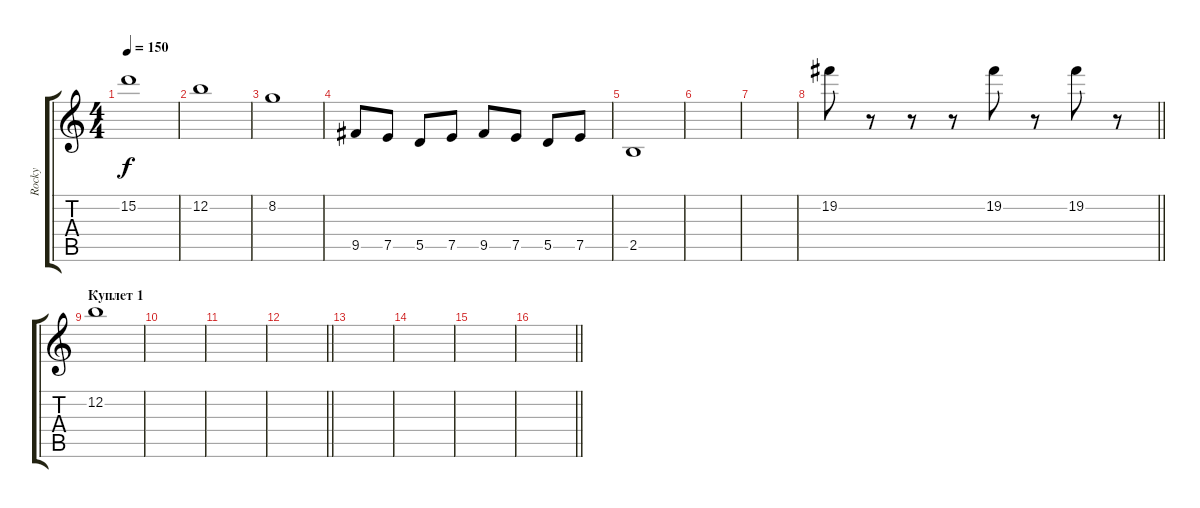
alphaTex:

\track ("Rocky" "Rocky") {instrument overdrivenguitar}
\staff {score tabs}
\tuning (E4 B3 G3 D3 A2 E2) {hide}
\ts (4 4)
\tempo 150
\clef g2
\ks c
15.2.1{dy f} |
12.2.1 |
8.2.1 |
9.5.8 7.5.8 5.5.8 7.5.8 9.5.8 7.5.8 5.5.8 7.5.8 |
2.5.1 |
|
|
\barLineRight lightlight
19.2.8 r.8 r.8 r.8 19.2.8 r.8 19.2.8 r.8 |
\section ("" "Куплет 1")
12.2.1 |
|
|
\barLineRight lightlight
|
|
|
|
\barLineRight lightlight
